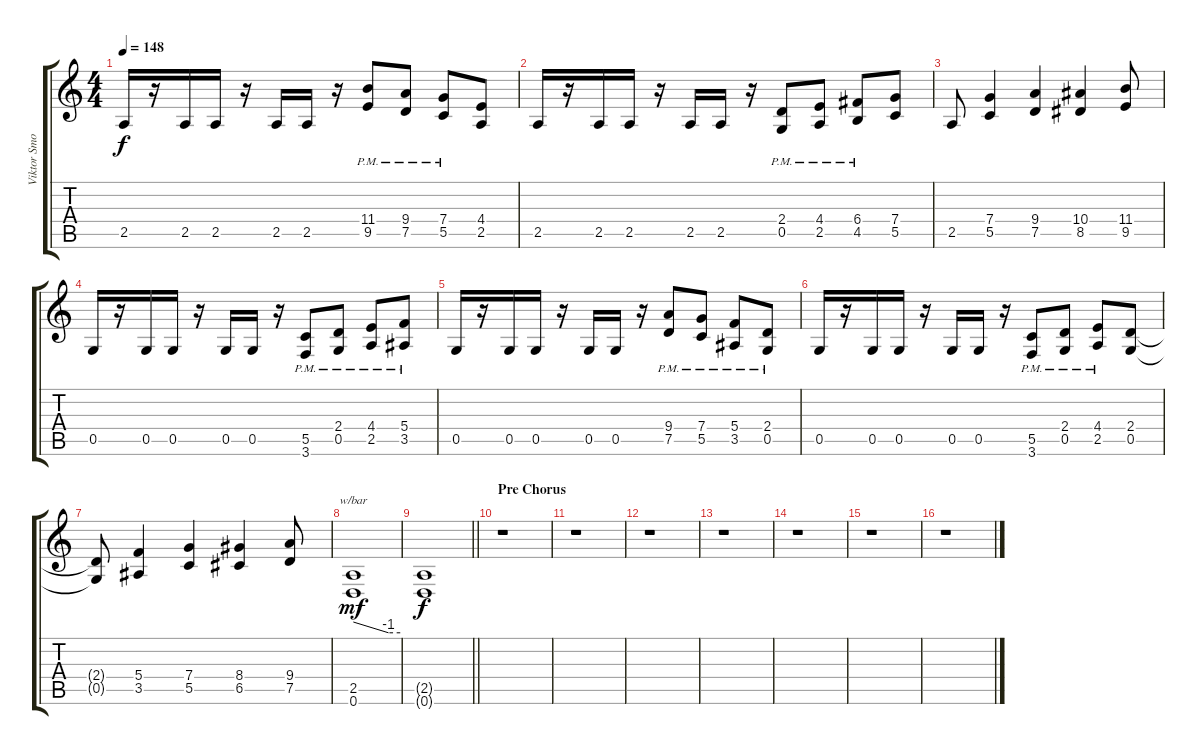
\track ("Viktor Smolski (Add. 2)" "Viktor Smo") {instrument distortionguitar}
\staff {score tabs}
\tuning (D4 A3 F3 C3 G2 D2) {hide}
\ts (4 4)
\tempo 148
\clef g2
\ks c
2.5.16{dy f} r.16 2.5.16 2.5.16 r.16 2.5.16 2.5.16 r.16 (11.4{pm} 9.5{pm}).8 (9.4{pm} 7.5{pm}).8 (7.4{pm} 5.5{pm}).8 (4.4 2.5).8 |
2.5.16 r.16 2.5.16 2.5.16 r.16 2.5.16 2.5.16 r.16 (2.4{pm} 0.5{pm}).8 (4.4{pm} 2.5{pm}).8 (6.4{pm} 4.5{pm}).8 (7.4 5.5).8 |
2.5.8 (7.4 5.5).4 (9.4 7.5).4 (10.4 8.5).4 (11.4 9.5).8 |
0.5.16 r.16 0.5.16 0.5.16 r.16 0.5.16 0.5.16 r.16 (5.5{pm} 3.6{pm}).8 (2.4{pm} 0.5{pm}).8 (4.4{pm} 2.5{pm}).8 (5.4{pm} 3.5{pm}).8 |
0.5.16 r.16 0.5.16 0.5.16 r.16 0.5.16 0.5.16 r.16 (9.4{pm} 7.5{pm}).8 (7.4{pm} 5.5{pm}).8 (5.4{pm} 3.5{pm}).8 (2.4{pm} 0.5{pm}).8 |
0.5.16 r.16 0.5.16 0.5.16 r.16 0.5.16 0.5.16 r.16 (5.5{pm} 3.6{pm}).8 (2.4{pm} 0.5{pm}).8 (4.4{pm} 2.5{pm}).8 (2.4 0.5).8 |
(2.4{t} 0.5{t}).8 (5.4 3.5).4 (7.4 5.5).4 (8.4 6.5).4 (9.4 7.5).8 |
(2.5 0.6).1{tbe (custom default 0 0 45 -4 60 -4) dy mf} |
\barLineRight lightlight
(2.5{t} 0.6{t}).1{dy f} |
\section ("" "Pre Chorus")
r.1 |
r.1 |
r.1 |
r.1 |
r.1 |
r.1 |
r.1
